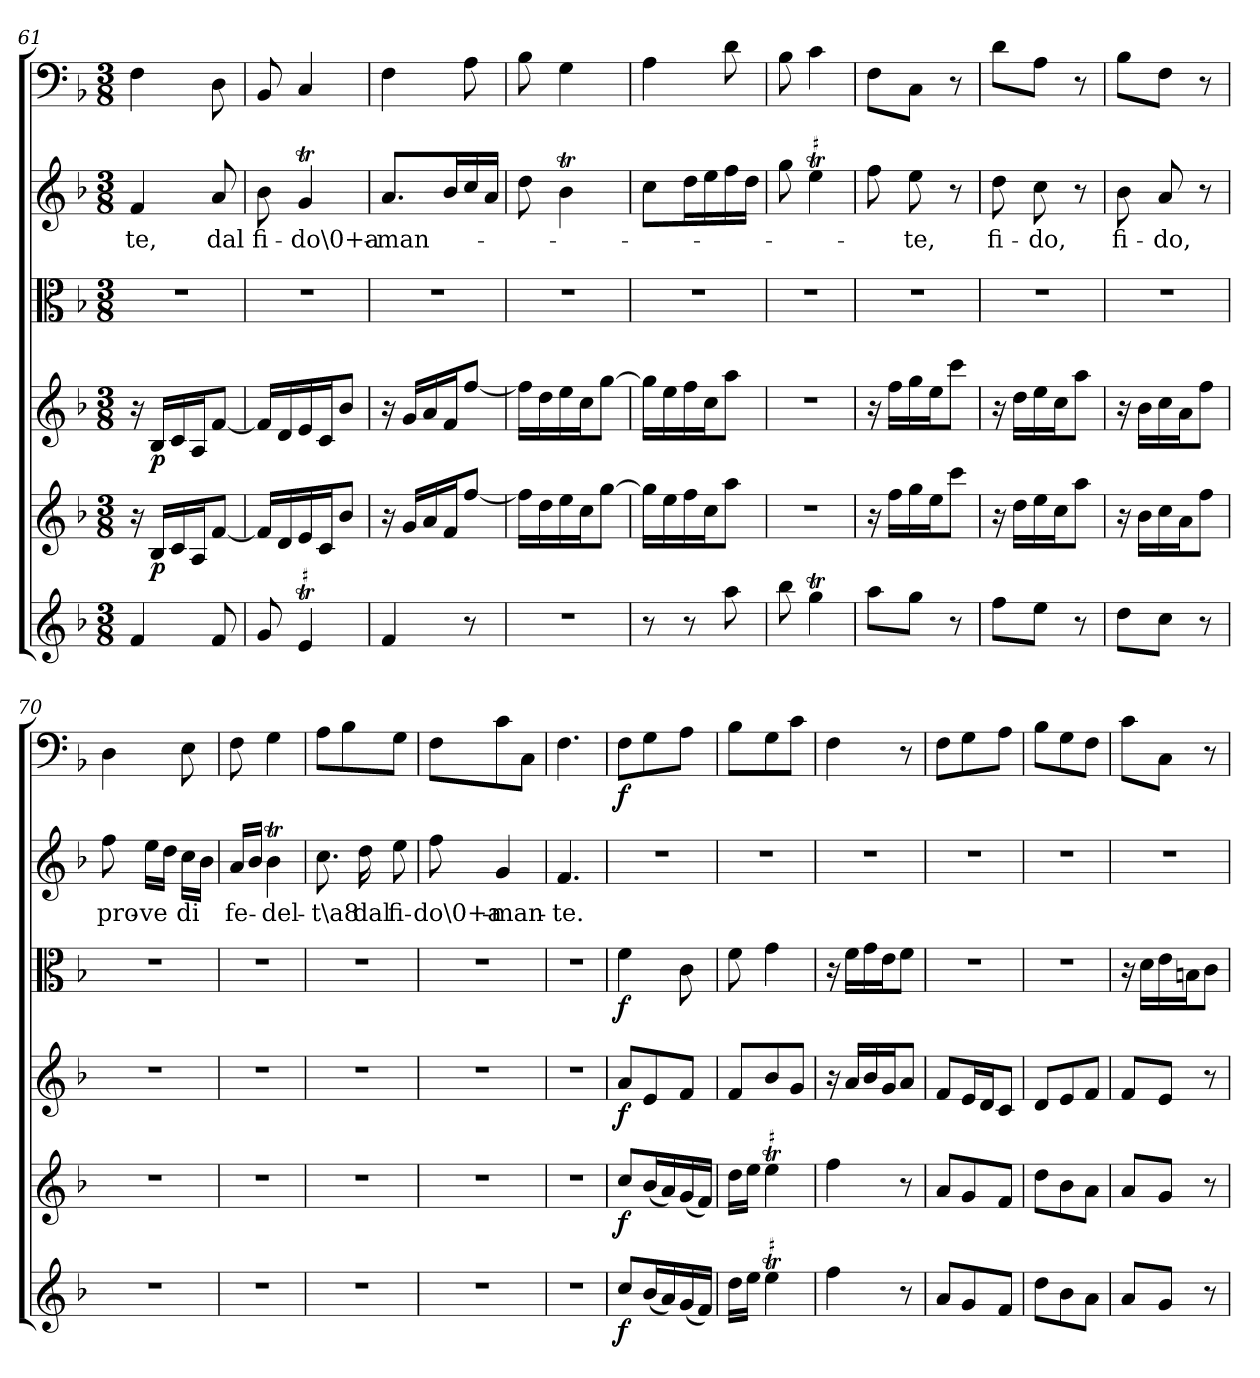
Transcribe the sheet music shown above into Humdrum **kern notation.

**kern	**dynam	**kern	**dynam	**kern	**dynam	**kern	**dynam	**kern	**text	**kern	**dynam
*part6	*part6	*part5	*part5	*part4	*part4	*part3	*part3	*part2	*part2	*part1	*part1
*staff6	*staff6	*staff5	*staff5	*staff4	*staff4	*staff3	*staff3	*staff2	*staff2	*staff1	*staff1
*clefG2	*	*clefG2	*	*clefG2	*	*clefC3	*	*clefG2	*	*clefF4	*
*k[b-]	*	*k[b-]	*	*k[b-]	*	*k[b-]	*	*k[b-]	*	*k[b-]	*
*F:	*	*F:	*	*F:	*	*F:	*	*F:	*	*F:	*
*M3/8	*	*M3/8	*	*M3/8	*	*M3/8	*	*M3/8	*	*M3/8	*
=61	=61	=61	=61	=61	=61	=61	=61	=61	=61	=61	=61
4f/	.	16r	.	16r	.	4.r	.	4f/	-te,	4F\	.
.	.	16B-/LL	p	16B-/LL	p	.	.	.	.	.	.
.	.	16c/	.	16c/	.	.	.	.	.	.	.
.	.	16A/J	.	16A/J	.	.	.	.	.	.	.
8f/	.	[8f/J	.	[8f/J	.	.	.	8a/	dal	8D\	.
=62	=62	=62	=62	=62	=62	=62	=62	=62	=62	=62	=62
8g/	.	16f/LL]	.	16f/LL]	.	4.r	.	8b-\	fi-	8BB-/	.
.	.	16d/	.	16d/	.	.	.	.	.	.	.
!LO:TR:acc=#	!	!	!	!	!	!	!	!	!	!	!
4eT/	.	16e/	.	16e/	.	.	.	4gT/	-do\0+a-	4C/	.
.	.	16c/J	.	16c/J	.	.	.	.	.	.	.
.	.	8b-/J	.	8b-/J	.	.	.	.	.	.	.
=63	=63	=63	=63	=63	=63	=63	=63	=63	=63	=63	=63
4f/	.	16r	.	16r	.	4.r	.	8.a/L	-man-	4F\	.
.	.	16g/LL	.	16g/LL	.	.	.	.	.	.	.
.	.	16a/	.	16a/	.	.	.	.	.	.	.
.	.	16f/J	.	16f/J	.	.	.	16b-/L	.	.	.
8r	.	[8ff/J	.	[8ff/J	.	.	.	16cc/	.	8A\	.
.	.	.	.	.	.	.	.	16a/JJ	.	.	.
=64	=64	=64	=64	=64	=64	=64	=64	=64	=64	=64	=64
4.r	.	16ff\LL]	.	16ff\LL]	.	4.r	.	8dd\	.	8B-\	.
.	.	16dd\	.	16dd\	.	.	.	.	.	.	.
.	.	16ee\	.	16ee\	.	.	.	4b-T\	.	4G\	.
.	.	16cc\J	.	16cc\J	.	.	.	.	.	.	.
.	.	[8gg\J	.	[8gg\J	.	.	.	.	.	.	.
=65	=65	=65	=65	=65	=65	=65	=65	=65	=65	=65	=65
8r	.	16gg\LL]	.	16gg\LL]	.	4.r	.	8cc\L	.	4A\	.
.	.	16ee\	.	16ee\	.	.	.	.	.	.	.
8r	.	16ff\	.	16ff\	.	.	.	16dd\L	.	.	.
.	.	16cc\J	.	16cc\J	.	.	.	16ee\	.	.	.
8aa\	.	8aa\J	.	8aa\J	.	.	.	16ff\	.	8d\	.
.	.	.	.	.	.	.	.	16dd\JJ	.	.	.
=66	=66	=66	=66	=66	=66	=66	=66	=66	=66	=66	=66
8bb-\	.	4.r	.	4.r	.	4.r	.	8gg\	.	8B-\	.
!	!	!	!	!	!	!	!	!LO:TR:acc=#	!	!	!
4ggT\	.	.	.	.	.	.	.	4eeT\	.	4c\	.
=67	=67	=67	=67	=67	=67	=67	=67	=67	=67	=67	=67
8aa\L	.	16r	.	16r	.	4.r	.	8ff\	.	8F\L	.
.	.	16ff\LL	.	16ff\LL	.	.	.	.	.	.	.
8gg\J	.	16gg\	.	16gg\	.	.	.	8ee\	-te,	8C\J	.
.	.	16ee\J	.	16ee\J	.	.	.	.	.	.	.
8r	.	8ccc\J	.	8ccc\J	.	.	.	8r	.	8r	.
=68	=68	=68	=68	=68	=68	=68	=68	=68	=68	=68	=68
8ff\L	.	16r	.	16r	.	4.r	.	8dd\	fi-	8d\L	.
.	.	16dd\LL	.	16dd\LL	.	.	.	.	.	.	.
8ee\J	.	16ee\	.	16ee\	.	.	.	8cc\	-do,	8A\J	.
.	.	16cc\J	.	16cc\J	.	.	.	.	.	.	.
8r	.	8aa\J	.	8aa\J	.	.	.	8r	.	8r	.
=69	=69	=69	=69	=69	=69	=69	=69	=69	=69	=69	=69
8dd\L	.	16r	.	16r	.	4.r	.	8b-\	fi-	8B-\L	.
.	.	16b-\LL	.	16b-\LL	.	.	.	.	.	.	.
8cc\J	.	16cc\	.	16cc\	.	.	.	8a/	-do,	8F\J	.
.	.	16a\J	.	16a\J	.	.	.	.	.	.	.
8r	.	8ff\J	.	8ff\J	.	.	.	8r	.	8r	.
=70	=70	=70	=70	=70	=70	=70	=70	=70	=70	=70	=70
4.r	.	4.r	.	4.r	.	4.r	.	8ff\	pro-	4D\	.
.	.	.	.	.	.	.	.	16ee\LL	-ve	.	.
.	.	.	.	.	.	.	.	16dd\JJ	.	.	.
.	.	.	.	.	.	.	.	16cc\LL	di	8E\	.
.	.	.	.	.	.	.	.	16b-\JJ	.	.	.
=71	=71	=71	=71	=71	=71	=71	=71	=71	=71	=71	=71
4.r	.	4.r	.	4.r	.	4.r	.	16a/LL	fe-	8F\	.
.	.	.	.	.	.	.	.	16b-/JJ	.	.	.
.	.	.	.	.	.	.	.	4b-T\	-del-	4G\	.
=72	=72	=72	=72	=72	=72	=72	=72	=72	=72	=72	=72
4.r	.	4.r	.	4.r	.	4.r	.	8.cc\	-t\a8	8A\L	.
.	.	.	.	.	.	.	.	.	.	8B-\	.
.	.	.	.	.	.	.	.	16dd\	dal	.	.
.	.	.	.	.	.	.	.	8ee\	fi-	8G\J	.
=73	=73	=73	=73	=73	=73	=73	=73	=73	=73	=73	=73
4.r	.	4.r	.	4.r	.	4.r	.	8ff\	-do\0+a-	8F\L	.
.	.	.	.	.	.	.	.	4g/	-man-	8c\	.
.	.	.	.	.	.	.	.	.	.	8C\J	.
=74	=74	=74	=74	=74	=74	=74	=74	=74	=74	=74	=74
4.r	.	4.r	.	4.r	.	4.r	.	4.f/	-te.	4.F\	.
=75	=75	=75	=75	=75	=75	=75	=75	=75	=75	=75	=75
8cc/L	f	8cc/L	f	8a/L	f	4f\	f	4.r	.	8F\L	f
(16b-/L	.	(16b-/L	.	8e/	.	.	.	.	.	8G\	.
16a/)	.	16a/)	.	.	.	.	.	.	.	.	.
(16g/	.	(16g/	.	8f/J	.	8c\	.	.	.	8A\J	.
16f/JJ)	.	16f/JJ)	.	.	.	.	.	.	.	.	.
=76	=76	=76	=76	=76	=76	=76	=76	=76	=76	=76	=76
16dd\LL	.	16dd\LL	.	8f/L	.	8f\	.	4.r	.	8B-\L	.
16ee\JJ	.	16ee\JJ	.	.	.	.	.	.	.	.	.
!LO:TR:acc=#	!	!LO:TR:acc=#	!	!	!	!	!	!	!	!	!
4eeT\	.	4eeT\	.	8b-/	.	4g\	.	.	.	8G\	.
.	.	.	.	8g/J	.	.	.	.	.	8c\J	.
=77	=77	=77	=77	=77	=77	=77	=77	=77	=77	=77	=77
4ff\	.	4ff\	.	16r	.	16r	.	4.r	.	4F\	.
.	.	.	.	16a/LL	.	16f\LL	.	.	.	.	.
.	.	.	.	16b-/	.	16g\	.	.	.	.	.
.	.	.	.	16g/J	.	16e\J	.	.	.	.	.
8r	.	8r	.	8a/J	.	8f\J	.	.	.	8r	.
=78	=78	=78	=78	=78	=78	=78	=78	=78	=78	=78	=78
8a/L	.	8a/L	.	8f/L	.	4.r	.	4.r	.	8F\L	.
8g/	.	8g/	.	16e/L	.	.	.	.	.	8G\	.
.	.	.	.	16d/J	.	.	.	.	.	.	.
8f/J	.	8f/J	.	8c/J	.	.	.	.	.	8A\J	.
=79	=79	=79	=79	=79	=79	=79	=79	=79	=79	=79	=79
8dd\L	.	8dd\L	.	8d/L	.	4.r	.	4.r	.	8B-\L	.
8b-\	.	8b-\	.	8e/	.	.	.	.	.	8G\	.
8a\J	.	8a\J	.	8f/J	.	.	.	.	.	8F\J	.
=80	=80	=80	=80	=80	=80	=80	=80	=80	=80	=80	=80
8a/L	.	8a/L	.	8f/L	.	16r	.	4.r	.	8c\L	.
.	.	.	.	.	.	16d\LL	.	.	.	.	.
8g/J	.	8g/J	.	8e/J	.	16e\	.	.	.	8C\J	.
.	.	.	.	.	.	16Bn\J	.	.	.	.	.
8r	.	8r	.	8r	.	8c\J	.	.	.	8r	.
=	=	=	=	=	=	=	=	=	=	=	=
*-	*-	*-	*-	*-	*-	*-	*-	*-	*-	*-	*-
